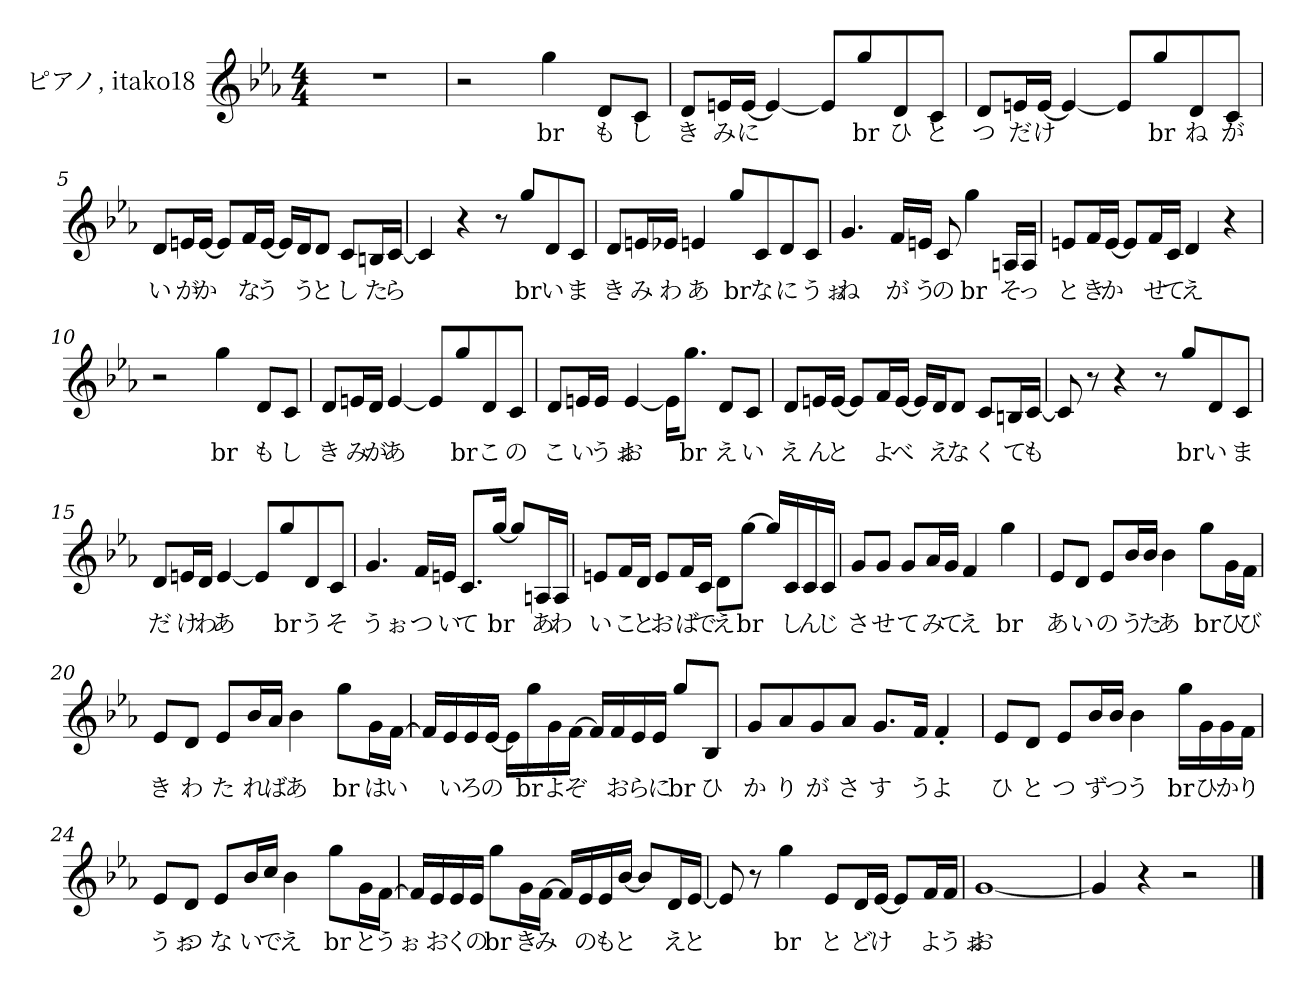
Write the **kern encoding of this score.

**kern	**text
*part1	*part1
*staff1	*staff1
*I"ピアノ, itako18	*
*clefG2	*
*k[b-e-a-]	*
*M4/4	*
*MM75	*
=1	=1
1r	.
=2	=2
2r	.
!	!LO:LY:b
4gg\	br
!	!LO:LY:b
8d/L	も
!	!LO:LY:b
8c/J	し
=3	=3
!	!LO:LY:b
8d/L	き
!	!LO:LY:b
16en/L	み
!	!LO:LY:b
[16e/JJ	に
4e/_	.
8e/L]	.
!	!LO:LY:b
8gg/	br
!	!LO:LY:b
8d/	ひ
!	!LO:LY:b
8c/J	と
=4	=4
!	!LO:LY:b
8d/L	つ
!	!LO:LY:b
16en/L	だ
!	!LO:LY:b
[16e/JJ	け
4e/_	.
8e/L]	.
!	!LO:LY:b
8gg/	br
!	!LO:LY:b
8d/	ね
!	!LO:LY:b
8c/J	が
!!LO:LB:g=z
=5	=5
!	!LO:LY:b
8d/L	い
!	!LO:LY:b
16en/L	が
!	!LO:LY:b
[16e/JJ	か
8e/L]	.
!	!LO:LY:b
16f/L	な
!	!LO:LY:b
[16e/JJ	う
16e/LL]	.
!	!LO:LY:b
16d/J	う
!	!LO:LY:b
8d/J	と
!	!LO:LY:b
8c/L	し
!	!LO:LY:b
16Bn/L	た
!	!LO:LY:b
[16c/JJ	ら
=6	=6
4c/]	.
4r	.
8r	.
!	!LO:LY:b
8gg/L	br
!	!LO:LY:b
8d/	い
!	!LO:LY:b
8c/J	ま
=7	=7
!	!LO:LY:b
8d/L	き
!	!LO:LY:b
16en/L	み
!	!LO:LY:b
16e-X/JJ	わ
!	!LO:LY:b
4en/	あ
!	!LO:LY:b
8gg/L	br
!	!LO:LY:b
8c/	な
!	!LO:LY:b
8d/	に
!	!LO:LY:b
8c/J	うぉ
!!LO:LB:g=z
=8	=8
!	!LO:LY:b
4.g/	ね
!	!LO:LY:b
16f/LL	が
!	!LO:LY:b
16en/JJ	う
!	!LO:LY:b
8c/	の
!	!LO:LY:b
4gg\	br
!	!LO:LY:b
16An/LL	そ
!	!LO:LY:b
16A/JJ	っ
=9	=9
!	!LO:LY:b
8en/L	と
!	!LO:LY:b
16f/L	き
!	!LO:LY:b
[16e/JJ	か
8e/L]	.
!	!LO:LY:b
16f/L	せ
!	!LO:LY:b
16c/JJ	て
!	!LO:LY:b
4d/	え
4r	.
=10	=10
2r	.
!	!LO:LY:b
4gg\	br
!	!LO:LY:b
8d/L	も
!	!LO:LY:b
8c/J	し
=11	=11
!	!LO:LY:b
8d/L	き
!	!LO:LY:b
16en/L	み
!	!LO:LY:b
16d/JJ	が
!	!LO:LY:b
[4e/	あ
8e/L]	.
!	!LO:LY:b
8gg/	br
!	!LO:LY:b
8d/	こ
!	!LO:LY:b
8c/J	の
!!LO:LB:g=z
=12	=12
!	!LO:LY:b
8d/L	こ
!	!LO:LY:b
16en/L	い
!	!LO:LY:b
16e/JJ	うぉ
!	!LO:LY:b
[4e/	お
16e\KL]	.
!	!LO:LY:b
8.gg\J	br
!	!LO:LY:b
8d/L	え
!	!LO:LY:b
8c/J	い
=13	=13
!	!LO:LY:b
8d/L	え
!	!LO:LY:b
16en/L	ん
!	!LO:LY:b
[16e/JJ	と
8e/L]	.
!	!LO:LY:b
16f/L	よ
!	!LO:LY:b
[16e/JJ	べ
16e/LL]	.
!	!LO:LY:b
16d/J	え
!	!LO:LY:b
8d/J	な
!	!LO:LY:b
8c/L	く
!	!LO:LY:b
16Bn/L	て
!	!LO:LY:b
[16c/JJ	も
=14	=14
8c/]	.
8r	.
4r	.
8r	.
!	!LO:LY:b
8gg/L	br
!	!LO:LY:b
8d/	い
!	!LO:LY:b
8c/J	ま
!!LO:LB:g=z
=15	=15
!	!LO:LY:b
8d/L	だ
!	!LO:LY:b
16en/L	け
!	!LO:LY:b
16d/JJ	わ
!	!LO:LY:b
[4e/	あ
8e/L]	.
!	!LO:LY:b
8gg/	br
!	!LO:LY:b
8d/	う
!	!LO:LY:b
8c/J	そ
=16	=16
!	!LO:LY:b
4.g/	うぉ
!	!LO:LY:b
16f/LL	つ
!	!LO:LY:b
16en/JJ	い
!	!LO:LY:b
8.c/L	て
!	!LO:LY:b
[16gg/Jk	br
8gg/L]	.
!	!LO:LY:b
16An/L	あ
!	!LO:LY:b
16A/JJ	わ
=17	=17
!	!LO:LY:b
8en/L	い
!	!LO:LY:b
16f/L	こ
!	!LO:LY:b
16d/JJ	と
!	!LO:LY:b
8e/L	お
!	!LO:LY:b
16f/L	ば
!	!LO:LY:b
16c/JJ	で
!	!LO:LY:b
8d\L	え
!	!LO:LY:b
[8gg\J	br
16gg/LL]	.
!	!LO:LY:b
16c/	し
!	!LO:LY:b
16c/	ん
!	!LO:LY:b
16c/JJ	じ
!!LO:LB:g=z
=18	=18
!	!LO:LY:b
8g/L	さ
!	!LO:LY:b
8g/J	せ
!	!LO:LY:b
8g/L	て
!	!LO:LY:b
16a-/L	み
!	!LO:LY:b
16g/JJ	て
!	!LO:LY:b
4f/	え
!	!LO:LY:b
4gg\	br
=19	=19
!	!LO:LY:b
8e-/L	あ
!	!LO:LY:b
8d/J	い
!	!LO:LY:b
8e-/L	の
!	!LO:LY:b
16b-/L	う
!	!LO:LY:b
16b-/JJ	た
!	!LO:LY:b
4b-\	あ
!	!LO:LY:b
8gg\L	br
!	!LO:LY:b
16g\L	ひ
!	!LO:LY:b
16f\JJ	び
=20	=20
!	!LO:LY:b
8e-/L	き
!	!LO:LY:b
8d/J	わ
!	!LO:LY:b
8e-/L	た
!	!LO:LY:b
16b-/L	れ
!	!LO:LY:b
16a-/JJ	ば
!	!LO:LY:b
4b-\	あ
!	!LO:LY:b
8gg\L	br
!	!LO:LY:b
16g\L	は
!	!LO:LY:b
[16f\JJ	い
!!LO:LB:g=z
=21	=21
16f/LL]	.
!	!LO:LY:b
16e-/	い
!	!LO:LY:b
16e-/	ろ
!	!LO:LY:b
[16e-/JJ	の
16e-\LL]	.
!	!LO:LY:b
16gg\	br
!	!LO:LY:b
16g\	よ
!	!LO:LY:b
[16f\JJ	ぞ
16f/LL]	.
!	!LO:LY:b
16f/	お
!	!LO:LY:b
16e-/	ら
!	!LO:LY:b
16e-/JJ	に
!	!LO:LY:b
8gg/L	br
!	!LO:LY:b
8B-/J	ひ
=22	=22
!	!LO:LY:b
8g/L	か
!	!LO:LY:b
8a-/	り
!	!LO:LY:b
8g/	が
!	!LO:LY:b
8a-/J	さ
!	!LO:LY:b
8.g/L	す
!	!LO:LY:b
16f/Jk	う
!	!LO:LY:b
4f'/	よ
=23	=23
!	!LO:LY:b
8e-/L	ひ
!	!LO:LY:b
8d/J	と
!	!LO:LY:b
8e-/L	つ
!	!LO:LY:b
16b-/L	ず
!	!LO:LY:b
16b-/JJ	つ
!	!LO:LY:b
4b-\	う
!	!LO:LY:b
16gg\LL	br
!	!LO:LY:b
16g\	ひ
!	!LO:LY:b
16g\	か
!	!LO:LY:b
16f\JJ	り
!!LO:LB:g=z
=24	=24
!	!LO:LY:b
8e-/L	うぉ
!	!LO:LY:b
8d/J	つ
!	!LO:LY:b
8e-/L	な
!	!LO:LY:b
16b-/L	い
!	!LO:LY:b
16cc/JJ	で
!	!LO:LY:b
4b-\	え
!	!LO:LY:b
8gg\L	br
!	!LO:LY:b
16g\L	と
!	!LO:LY:b
[16f\JJ	うぉ
=25	=25
16f/LL]	.
!	!LO:LY:b
16e-/	お
!	!LO:LY:b
16e-/	く
!	!LO:LY:b
16e-/JJ	の
!	!LO:LY:b
8gg\L	br
!	!LO:LY:b
16g\L	き
!	!LO:LY:b
[16f\JJ	み
16f/LL]	.
!	!LO:LY:b
16e-/	の
!	!LO:LY:b
16e-/	も
!	!LO:LY:b
[16b-/JJ	と
8b-/L]	.
!	!LO:LY:b
16d/L	え
!	!LO:LY:b
[16e-/JJ	と
=26	=26
8e-/]	.
8r	.
!	!LO:LY:b
4gg\	br
!	!LO:LY:b
8e-/L	と
!	!LO:LY:b
16d/L	ど
!	!LO:LY:b
[16e-/JJ	け
8e-/L]	.
!	!LO:LY:b
16f/L	よ
!	!LO:LY:b
16f/JJ	うぉ
=27	=27
!	!LO:LY:b
[1g	お
!!LO:LB:g=z
=28	=28
4g/]	.
4r	.
2r	.
==	==
*-	*-
